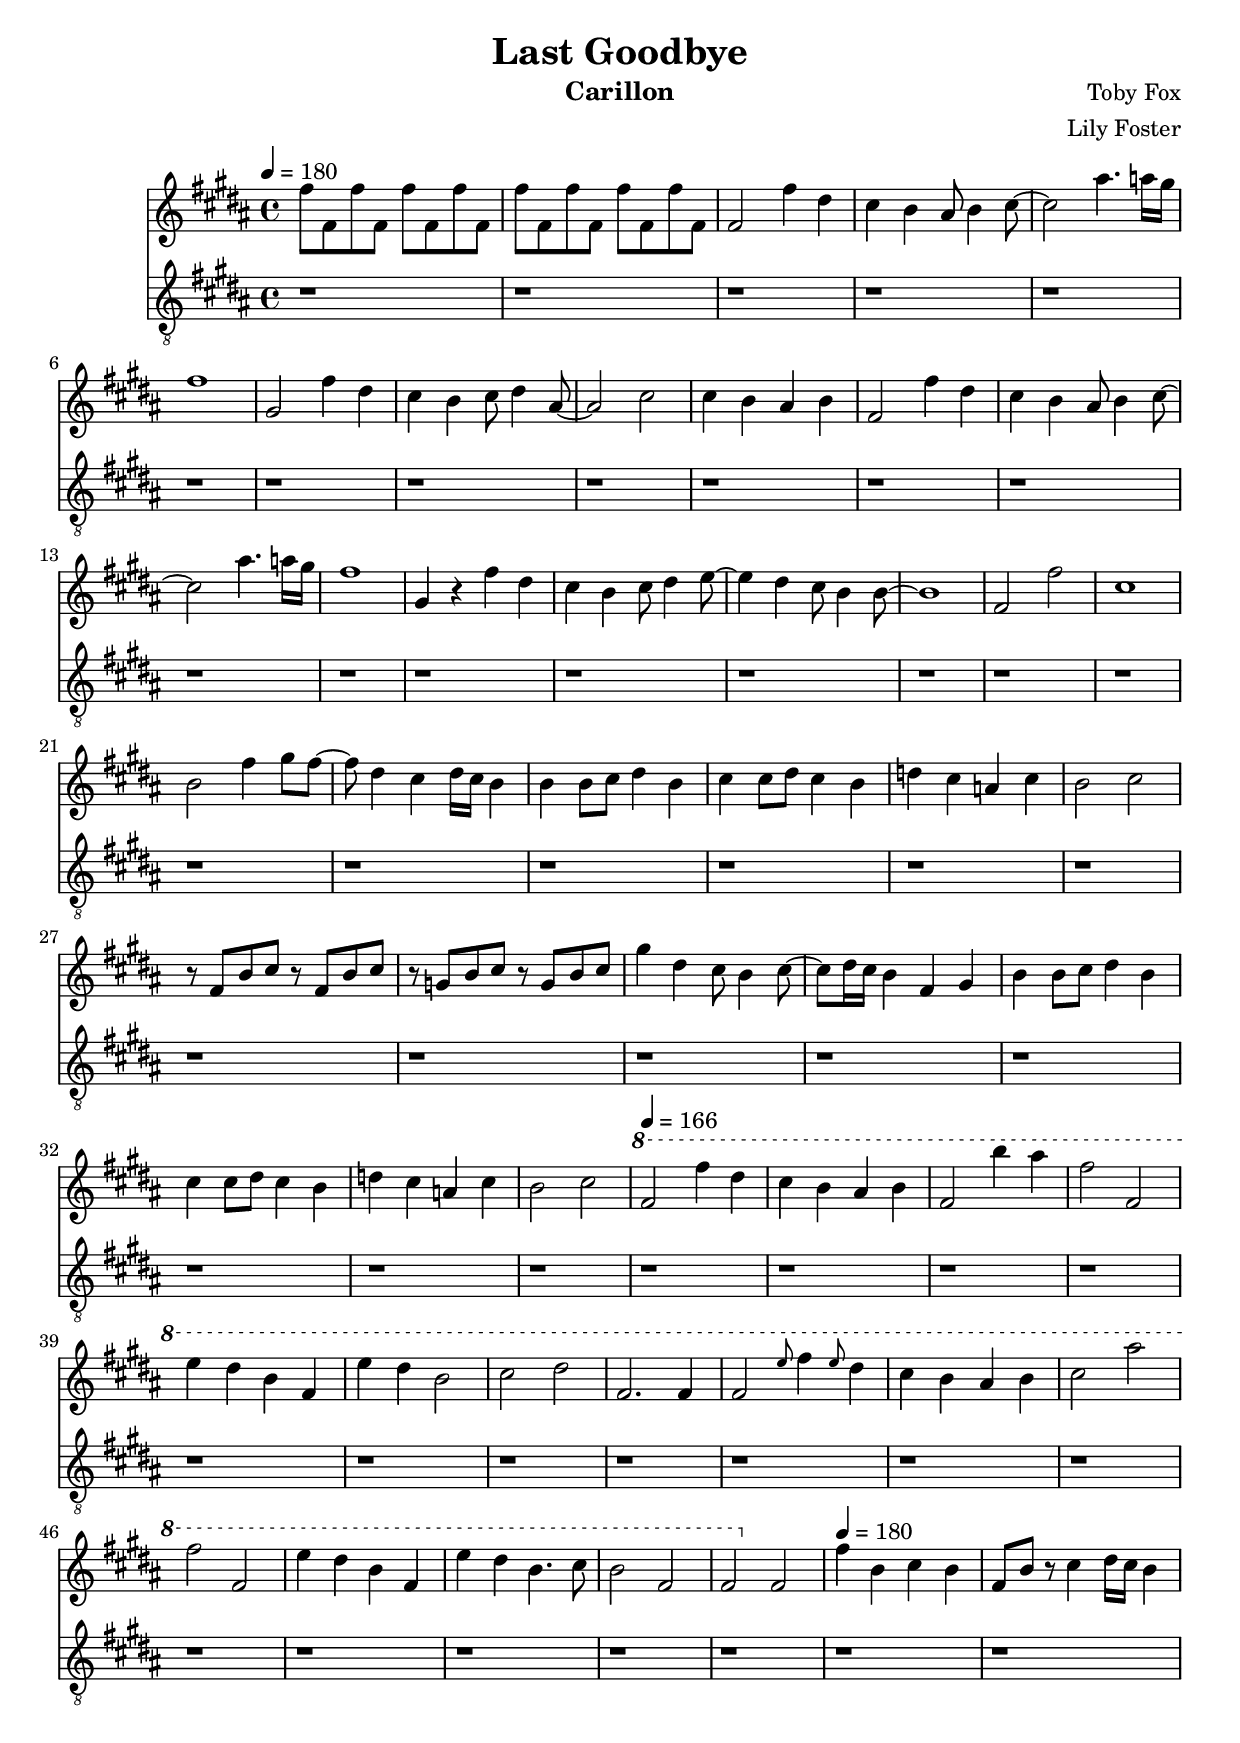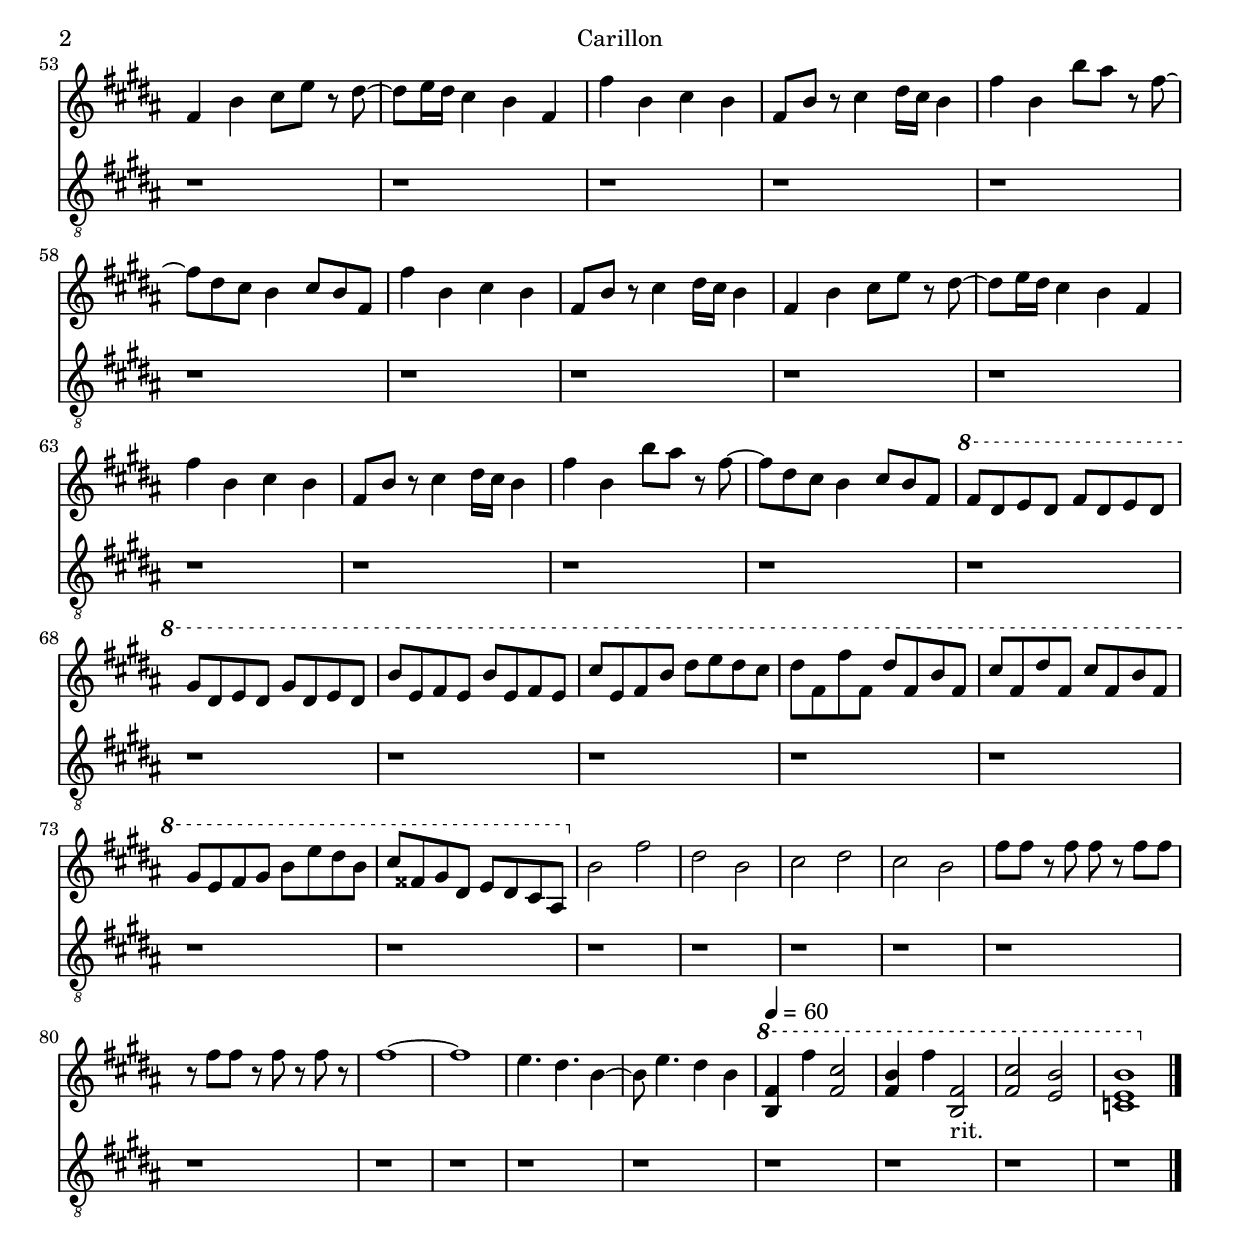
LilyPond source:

\version "2.22.1"
%
% Copyright (C) 2008--2020 NICTA
% Author: Peter Chubb <peter.chubb AT nicta.com.au>
%
% Modified by Lily Foster <lily@lily.flowers> for arpeggiating chords
%
%
%  This program is free software; you can redistribute it and/or modify
%  it under the terms of the GNU General Public License, version 3,
%  as published by the Free Software Foundation.
%
%  WARNING: this file under GPLv3 only, not GPLv3+
%
%  This program is distributed in the hope that it will be useful,
%  but WITHOUT ANY WARRANTY; without even the implied warranty of
%  MERCHANTABILITY or FITNESS FOR A PARTICULAR PURPOSE.
%  See the GNU General Public License for more details.  It is
%  available in the Lilypond source tree, or at
%  http://www.gnu.org/licenses/gpl-3.0.html
%
% This script tries to make MIDI output from LilyPond a little more realistic.
% It tries to take articulations (slurs, staccato, etc) into account, by
% replacing notes  with sequential music of suitably time-scaled note plus
% skip.
%
% Trills, turns, mordents and pralls are expanded with rallentendo
% and accelerando taken into account.
%
% As my scheme knowledge is poor (I was teaching myself as I went), there
% is much scope for improvement.

% See: http://nicta.com.au/people/chubbp/articulate for additional
% information about how the articulate function works.

%%% Supported items:
% Articulations on a single note (staccato, staccatissimo, portato, tenuto).
% Slurs and phrasing slurs.
% Ornaments (i.e. mordents, trills, turns).
% Rallentando, accelerando, ritard and 'a tempo'.
%
% Please refer to 'MIDI output' (Section 3.5) in the Notation Reference
% Manual for a more detailed list of supported items.

%%% Technical Details:
% * Any note not under a slur or phrasing slur, and not marked with an
%   explicit articulation, is shortened by ac:normalFactor (default 7/8).
%   (Shortening a note means replacing the note with a note of a smaller
%   duration, and a rest to make up for the difference between the durations
%   of the original and the shortened note.)
% * Notes marked with articulations are shortened by factors specific to the
%   articulation as follows:
%     staccato       not under a slur: ac:staccatoFactor (default 1/2)
%                    under a slur: ac:portatoFactor (default 3/4)
%     staccatissimo  ac:staccatissimoFactor (default 1/4)
%     portato        ac:portatoFactor (default 3/4)
%     tenuto         ac:tenutoFactor (default 1/1 - by default, notes marked
%                                     tenuto are not shortened)
% * Appoggiaturas are made to take half the value of the note following,
%   without taking dots into account (so in \appoggiatura c8 d2. the c
%   will take the time of a crotchet).
% * Trills and turns are expanded. The algorithm tries to choose notes
%   within the time of the current tempo that lead to each twiddle being
%   around 1/8 seconds; this can be adjusted with the ac:maxTwiddleTime
%   variable.
% * Rall, poco rall and a tempo are observed. It'd be fairly trivial to
%   make accel. and stringendo and so on work too.

%
%%%USAGE
% In the \score section do:
% \expand <<
%       all the rest of the score
% >>
% or use the lilywrap script.
%
% TO DO:
%
% * Dynamics.
%   * Fix quantisation for dynamics on single note (replace note
%     with tied 128th notes?) -- started, needs work.
%   * Make \fp do the right thing (loud start, then quiet).
%
% * Inegalite.  Notes on-beat steal time from notes off-beat.
%   Degree of stealing is a parameter: from 1.0 (straight)
%   to 1.5 (extreme swing).  Also fix tenuto to use this.
%
% * add accel (to match rall), and molto rall. I've never seen
%   molto accel but some composer somewhere has probably used it.
%
% * Fermata, and Fermata Lunga
% * Add more synonyms for accel and rall: rit ritard stringendo
%
% * Phrasing.
%   * Rall at end of piece
%   * Very slight accel into a phrase, rall out of it.
%   * Dynamics during a phrase????  unclear how these should be in
%     the general case
%
% * Trill algorithm needs work.
%
% * Cope with more ornaments/articulations.
%    inverted-turns, etc.
%   -- accent needs better control of dynamics.
%   -- Handling of generic ornaments (in lily, `\stopped'; in
%               most early music:  ornament this note (trill, turn
%               or mordent as the player wishes))

% * Automatic gruppetto at end of trill; better handling of
%      initial/final grace notes on trill

% * Automatic ornaments.
%   * Spot cadences and ornament
%   * Look for quaver-dotted note for trills, for example.
%   * Fill in steps. (Needs lookahead/lookbehind.)
% * `afterturn' -- a turn after the start of a note.
% * accidentals for trills and turns

% CHANGELOG
%  * Heikki Tauriainen: handle also the \portato articulation (both as an
%    explicit articulation, and as the articulation to use for slurred
%    notes marked \staccato).
%  * David Kastrup: remove redefinitions of \afterGrace and \appoggiatura
%    and let their actions be performed when \articulate is called by
%    recognizing and replacing LilyPond's default code for these constructs.
%    Cf issue 4517 in LilyPond's tracker.
%  * David Kastrup: basic 2.15.28 compatibility by using event-chord-wrap!
%    This should really be done by rewriting the code more thoroughly.
%  * From Iain Nicol: appoggiatura timings were out; add staccatissimo; fix
%    trillSpanner endpoints.
%  * Also handle Breathing events (by throwing them away).  This isn't ideal;
%    one should really shorten the note before a little.  But I don't know
%    how to do lookahead in scheme.
%  * Also ignore explicit line breaks.
%  * Add Mordents (reported by Patrick Karl)
%  * Thomas Morley: extend unfold-repeats to reflect the possibility to
%    customize its effect to user-settable repeat-types. Here the most general
%    setting is hard-coded, resulting in unchanged behaviour.
%  * Lily Foster: add functionality to arpeggiate chords and rename to
%    expand to avoid name clashes with the articulate script

\version "2.22.1"

#(use-modules (srfi srfi-1))
#(use-modules (srfi srfi-11))
#(use-modules (ice-9 debug))
#(use-modules (scm display-lily))

% PARAMETERS
% How much to compress notes marked Staccato.  CPE Bach says `as short as
% may conveniently be played, as if the keys were too hot to touch'.
% Most modern sources say 1/2 the notated length of a note.
#(define ac:staccatoFactor '(1 . 2))

% How much to compress notes marked staccatissimo.
#(define ac:staccatissimoFactor '(1 . 4))

% Shortening factor for notes marked portato (or slurred notes marked
% staccato).
#(define ac:portatoFactor '(3 . 4))

% And tenuto (if we ever implement time stealing, this should be >1.0)
#(define ac:tenutoFactor '(1 . 1))

% How much to articulate normal notes.  CPE Bach says 1/2 (and
% staccato should be `as short as may conveniently be played') but this
% sounds too short for modern music.  7/8 sounds about right.
#(define ac:normalFactor '(7 . 8))

% How much to slow down for a rall. or a poco rall.
% (or speed up for accel or poco accel)
#(define ac:rallFactor (ly:make-moment 60/100)) % 40% slowdown
#(define ac:pocoRallFactor (ly:make-moment 90/100)) % 10% slowdown

% The absolute time for a twiddle in a trill, in minutes.
% Start with 1/4 seconds == 1/240 minutes
#(define ac:maxTwiddleTime (ly:make-moment 1/240))

% How long ordinary grace notes should be relative to their notated
% duration.  9/40 is LilyPond's built-in behaviour for MIDI output
% (though the notation reference says 1/4).
#(define ac:defaultGraceFactor 9/40)

% What proportion of an ordinary grace note's time should be stolen
% from preceding notes (as opposed to stealing from the principal note).
% Composers' intentions for this vary.  Taking all from the preceding
% notes is LilyPond's built-in behaviour for MIDI output.
#(define ac:defaultGraceBackwardness 1)


% Internal variables, don't touch.
% (should probably be part of a context somehow)

% Whether to slur, or not
#(define ac:inSlur #f)
#(define ac:inPhrasingSlur #f)

% Whether the current noteevent is in a trill spanner
#(define ac:inTrill #f)

% assume start in C major.  Key change events override this.
% Could get from context, but don't know how.
#(define ac:current-key (make-music
          'KeyChangeEvent
          'tonic
          (ly:make-pitch -1 0 0)
          'pitch-alist
          (list (cons 0 0)
                (cons 1 0)
                (cons 2 0)
                (cons 3 0)
                (cons 4 0)
                (cons 5 0)
                (cons 6 0))))


#(define ac:currentTempo (ly:make-moment 15/1)) % 4 = 60, measured wholes per minute
#(define ac:lastTempo ac:currentTempo) % for 'a tempo' or 'tempo I'

% The duration of the current note.  Start at a crotchet
% for no good reason.
#(define ac:currentDuration (ly:make-duration 2 0 1/1))

% Amount of musical time (in whole notes) that we need to steal from the
% next events seen.
#(define ac:stealForward 0)

% List of events in the output so far, in reverse order, from which we can
% steal time.
#(define ac:eventsBackward '())

% Log events for the backward chain.
#(define (ac:logEventsBackward music)
  (music-map
   (lambda (m)
    (case (ly:music-property m 'name)
     ((EventChord)
      (set! ac:eventsBackward (cons m ac:eventsBackward))
      m)
     ((BarCheck SkipMusic)
      (let ((wm (make-sequential-music (list m))))
       (set! ac:eventsBackward (cons wm ac:eventsBackward))
       wm))
     (else
      m)))
   music))

% Steal time from the backward chain.  Adds to ac:stealForward (with a
% warning) if it couldn't backward-steal all that was desired.
#(define (ac:stealTimeBackward tosteal)
  (if (<= tosteal 0)
   #t
   (if (null? ac:eventsBackward)
    (begin
     (ly:warning (_ "articulation failed to steal ~a note backward at beginning of music; stealing forward instead") tosteal)
     (set! ac:stealForward (+ ac:stealForward tosteal)))
    (let*
     ((lastev (car ac:eventsBackward))
      (levlen (ly:moment-main (ly:music-length lastev))))
     (if (< tosteal levlen)
      (begin
       (ly:music-compress lastev (ly:make-moment (/ (- levlen tosteal) levlen)))
       #t)
      (begin
       (if (any (lambda (z) (eq? 'NoteEvent (ly:music-property z 'name)))
                (ly:music-property lastev 'elements))
        (ly:warning (_ "stealing the entirety of a note's time")))
       (set! (ly:music-property lastev 'elements) '())
       (set! ac:eventsBackward (cdr ac:eventsBackward))
       (ac:stealTimeBackward (- tosteal levlen))))))))

% Debugging: display a moment plus some text.
% Returns its moment argument so can be used in-line.
#(define (display-moment  text m)
  (display text)
  (display (list (ly:moment-main-numerator m) "/" (ly:moment-main-denominator m)))
  m
)

% Track tempo (and maybe later, other context properties)
% as they change.  Needs to better cope with saving only Tempo I,
% otherwise "a tempo" goes back to the tempo before the last change.
#(define (ac:adjust-props sym music)
  (case sym
   ((tempoWholesPerMinute)
    (set! ac:currentTempo (ly:music-property music 'value))
    (set! ac:lastTempo ac:currentTempo)
  )))

% Raise note one step in the current diatonic scale.
#(define (ac:up note)
  (let* ((pitch (ly:music-property note 'pitch))
         (notename (ly:pitch-notename pitch))
         (new-notename (if (eqv? notename 6) 0 (+ 1 notename)))
         (alterations (ly:music-property ac:current-key 'pitch-alist))
         (new-alteration (cdr (assq new-notename alterations)))
         (new-octave (if (eqv? new-notename 0) (+ 1 (ly:pitch-octave pitch))
                      (ly:pitch-octave pitch)))
       )
   (set! (ly:music-property note 'pitch)(ly:make-pitch new-octave new-notename new-alteration))))


% Lower note one step in the current diatonic scale.
#(define (ac:down note)
  (begin  (let* ((pitch (ly:music-property note 'pitch))
         (notename (ly:pitch-notename pitch))
         (new-notename (if (eqv? notename 0) 6 (- notename 1)))
         (alterations (ly:music-property ac:current-key 'pitch-alist))
         (new-alteration (cdr (assq new-notename alterations)))
         (new-octave (if (eqv? new-notename 6) (- (ly:pitch-octave pitch) 1)
                      (ly:pitch-octave pitch)))
       )
   (set! (ly:music-property note 'pitch)(ly:make-pitch new-octave new-notename new-alteration))))
)

% Shorten a note, and save the note's original duration in ac:currentDuration
#(define (ac:articulate-one-note m fraction)
  "Replace m with m*fraction"
  (if  (eq? 'NoteEvent (ly:music-property m 'name))
   (let*
    ((dur (ly:music-property m 'duration))
     (l (ly:duration-log dur))
     (d (ly:duration-dot-count dur))
     (factor (ly:duration-factor dur))
     (num (car fraction))
     (denom (cdr fraction)))
    (begin
     (set! ac:currentDuration dur)
     (set! (ly:music-property m 'duration)
      (ly:make-duration l d
       (* num (car factor))
       (* denom (cdr factor))))))
   m))

% helper routine to set duration.
#(define (ac:setduration music duration)
  "Set a note's duration."
  (let ((eventtype (ly:music-property music 'name)))
   (if
    (or
     (eq? eventtype 'NoteEvent)
     (eq? eventtype 'RestEvent)
     (eq? eventtype 'SkipEvent))
    (set! (ly:music-property music 'duration) duration))))

% Add an articulation event to a note.
% Used in afterGrace to mark all notes as tenuto, so they're not shortened
#(define (ac:add-articulation type music)
    (music-map (lambda (m)
                (if (eq? 'EventChord (ly:music-property m 'name))
                 (set! (ly:music-property m 'elements)
                  (append (ly:music-property m 'elements)
                   (list (make-music 'ArticulationEvent 'articulation-type type)))))
                m)
     music))

% Convert a long note to an equivalent set of short notes, tied together.
% This is needed to get smooth dynamics changes.
% Need to deal properly with stuff other than the notes (dynamics, markup etc)
% Still experimental, so disabled for now.
#(define (ac:to128 music) music)

#(define (ac:to128_disabled music)
  (if (or (eq? 'SkipEvent (ly:music-property music 'name))
        (eq? 'NoteEvent (ly:music-property music 'name)))
   (let* ((dur (ly:music-property music 'duration))
          (log2 (ly:duration-log dur))
         (shiftcount (- 6 log2))
         (lastm (ly:music-deep-copy (shift-duration-log music shiftcount 0))))
   (set! (ly:music-property music 'elements)
    (cons (make-music 'TieEvent) (ly:music-property music 'elements)))
   (make-sequential-music (list
                           (make-repeat "unfold" (1- (expt 2 shiftcount))
                            (make-sequential-music (list music)) '())
                           lastm)))
 music))


% absolute time in minutes of a length of music, as a rational number (moment)
#(define (ac:abstime music)
  (ly:moment-div (ly:music-length music) ac:currentTempo))

% convert absolute time (in minutes) to a moment in the current tempo
#(define (ac:abs->mom m)
  (ly:moment-mul m ac:currentTempo))


% a moment that is ac:maxTwiddletime seconds at the current tempo.
#(define (ac:targetTwiddleTime)
  (ac:abs->mom ac:maxTwiddleTime))


% Nearest twiddletime (in minutes) achievable with power-of-2 divisions of
% the original music.  (twiddletime is the time for one pair of notes
% in a trill)
% If the music has a precomputed twiddletime (e.g., from \afterGrace) use that.
#(define (ac:twiddletime music)
  (let* ((tr (filter (lambda (x)
                     (and (eq? 'ArticulationEvent (ly:music-property x 'name))
                      (string= "trill" (ly:music-property x 'articulation-type))))
              (ly:music-property music 'elements)))
         (pre-t (if (pair? tr) (ly:music-property (car tr) 'twiddle)
                 '()))
         (hemisemimom (ly:make-moment 1/64))
         (t (ac:targetTwiddleTime)))
   (if (ly:moment? pre-t)
    pre-t
    hemisemimom)))



% Note: I'm assuming early music practice of starting on the auxiliary note.
% Needs to add gruppetto if it's a long trill (TODO)
#(define (ac:trill music)
  " Replace music with time-compressed repeats of the music,
    maybe accelerating if the length is longer than a crotchet "
  (let* ((hemisemidur (ly:make-duration 5 0 1/1))
         (orig-len  (ly:music-length music))
         (t (ac:twiddletime music))
         (uppernote '())
         (note_moment (ly:moment-mul t (ly:make-moment 1/2)))
         (c1 (ly:moment-div orig-len t))
         (c2 (inexact->exact
              (round (/ (ly:moment-main-numerator c1)
                      (* 2 (ly:moment-main-denominator c1))))))
         (count (if (< c2 2) 2 c2)))

   (set! (ly:music-property music 'elements)
    (filter (lambda (y) (eq? 'NoteEvent (ly:music-property y 'name)))
     (ly:music-property music 'elements)))
   (map (lambda (y) (ac:setduration y hemisemidur))
    (ly:music-property music 'elements))
   (set! uppernote (ly:music-deep-copy music))
   (map ac:up
    (filter
     (lambda (z) (eq? 'NoteEvent (ly:music-property z 'name)))
     (ly:music-property uppernote 'elements)))

   (let* ((trillMusicElements
          (let loop ((so_far (list uppernote music))
                     (c count))
           (if (> c 1)
            (loop (append (list (ly:music-deep-copy uppernote) (ly:music-deep-copy music)) so_far) (1- c))
            so_far)))
          (trillMusic (make-sequential-music trillMusicElements))
          (newlen (ly:music-length trillMusic))
          (factor (ly:moment-div  orig-len newlen)))
    (ly:music-compress trillMusic factor)
; accelerating the music seems to put lily into an infinite loop in
; its layout and midi engines.
;    (let* ((realfactor (exp (* (/ 1.0 count) (log 0.75))))
;          (factor (ly:make-moment (inexact->exact (round (* 1024 realfactor)))
;                   1024)))
;     (ac:accel trillMusic factor))
 )))

% Copy music and strip articulations, ties, etc., for generating
% mordents etc.
#(define (ac:note-copy music)
  "return a copy of music that is only notes, no articulations, ties, slurs etc"
  (let ((new-music (ly:music-deep-copy music)))
   (set! (ly:music-property new-music 'articulations) '())
   (set! (ly:music-property new-music 'elements)
    (filter (lambda (y) (eq? 'NoteEvent (ly:music-property y 'name)))
     (ly:music-property new-music 'elements)))
   new-music))

%
% Generate a tempoChangeEvent and its associated property setting.
%
#(define (ac:tempoChange tempo)
  (make-sequential-music
   (list (make-music 'TempoChangeEvent
          'metronome-count
          tempo
          'tempo-unit
          (ly:make-duration 0 0 1/1))
    (context-spec-music
    (make-property-set 'tempoWholesPerMinute  tempo) 'Score))))

%
% Totally unfold repeats, so that the non-obvious sequencing doesn't
% confuse us.  This is necessary for time stealing to work, because
% that relies on the sequence in which we see events matching their
% audible sequence.  Also unfold multi-measure rests to equivalent
% skips, with preceding and following bar checks, so that time stealing
% can change the length of the pause without falling foul of the
% implicit bar checks.
%
#(define (ac:unfoldMusic music)
  (music-map
   (lambda (m)
    (case (ly:music-property m 'name)
     ((UnfoldedRepeatedMusic)
      (let
       ((body (ly:music-property m 'element))
        (altl (ly:music-property m 'elements))
        (rc (ly:music-property m 'repeat-count)))
       (if (null? altl)
        (make-sequential-music
         (list-tabulate rc (lambda (i) (ly:music-deep-copy body))))
        (let ((ealtl (if (> (length altl) rc) (take altl rc) altl)))
         (make-sequential-music
          (apply append!
           (append!
            (list-tabulate
             (- rc (length ealtl))
             (lambda (i) (list (ly:music-deep-copy body) (ly:music-deep-copy (car ealtl)))))
            (map (lambda (alt) (list (ly:music-deep-copy body) alt)) ealtl))))))))
     ((EventChord)
      (let-values
       (((trem evl)
         (partition (lambda (v) (eq? (ly:music-property v 'name) 'TremoloEvent))
          (ly:music-property m 'elements))))
       (if (null? trem)
        m
        (let*
         ((tremtype (ly:music-property (car trem) 'tremolo-type))
          (tremtype-log (1- (integer-length tremtype)))
          (durev (find (lambda (v) (not (null? (ly:music-property v 'duration)))) evl))
          (totaldur (if durev (ly:music-property durev 'duration) (ly:make-duration tremtype-log 0 1)))
          (tgt-nrep (/ (duration-visual-length totaldur) (duration-log-factor tremtype-log)))
          (eff-nrep (max (truncate tgt-nrep) 1))
          (tremdur (ly:make-duration tremtype-log 0
                    (* (/ tgt-nrep eff-nrep) (ly:duration-scale totaldur)))))
         (or (and (= eff-nrep tgt-nrep) (= (ash 1 tremtype-log) tremtype))
          (ly:warning (_ "non-integer tremolo ~a:~a")
           (duration->lily-string (duration-visual totaldur) #:force-duration #t #:time-scale 1)
           tremtype))
         (for-each
          (lambda (v)
           (or (null? (ly:music-property v 'duration))
            (set! (ly:music-property v 'duration) tremdur)))
          evl)
         (set! (ly:music-property m 'elements) evl)
         (make-sequential-music
          (list-tabulate eff-nrep (lambda (i) (ly:music-deep-copy m))))))))
     ((MultiMeasureRestMusic)
      (make-sequential-music
       (list
        (make-music 'BarCheck)
        (make-music 'SkipMusic 'duration (ly:music-property m 'duration))
        (make-music 'BarCheck))))
     (else
      m)))
   (unfold-repeats '() music)))

% If there's an articulation, use it.
% If in a slur, use (1 . 1) instead (unless the note is marked staccato,
% in which case use ac:portatoFactor).
% Treat phrasing slurs as slurs, but allow explicit articulation.
%
% Expect an EventChord.
%
% trills, turns, ornaments etc.  are also treated as Articulations.
% Split into two functions:
%  ac:getactions traverses the elements in the EventChord
%               and calculates the parameters.
%  ac:articulate-chord applies the actions to each NoteEvent in
%               the EventChord.
#(define (ac:getactions music)
  (let ((at-end-of-slur #f))
   (let  loop ((factor ac:normalFactor)
               (newelements '())
               (es (ly:music-property music 'elements))
               (actions '()))
    (if (null? es)
     (begin
      (set! (ly:music-property music 'elements) (reverse newelements))
      (if
       (not (any (lambda (m) (music-is-of-type? m 'rhythmic-event))
                 newelements))
       actions
       (append
        (let ((st ac:stealForward))
         (if (= st 0)
          '()
          (begin
           (set! ac:stealForward 0)
           (list 'steal st))))
        actions
        (cond
         (ac:inTrill '(trill))
         ((and (eq? factor ac:normalFactor) (or ac:inSlur ac:inPhrasingSlur))
          (list 'articulation  '(1 . 1)))
         ((and (eq? factor ac:staccatoFactor) (or ac:inSlur at-end-of-slur))
          (list 'articulation ac:portatoFactor))
         (else (list 'articulation  factor))))))
     ; else part
     (let ((e (car es))
           (tail (cdr es)))
      (case (ly:music-property e 'name)

       ((BeamEvent) ; throw away beam events, or they'll be duplicated by turn or trill
        (loop factor newelements tail actions))

       ((LineBreakEvent FingeringEvent MarkEvent BreathingEvent TieEvent SkipEvent RestEvent) ; pass through some events.
        (loop (cons 1 1) (cons e newelements) tail actions))

       ((ArticulationEvent)
        (let ((articname (ly:music-property e 'articulation-type)))
         ; TODO: add more here
         (cond
          ((string= articname "staccato")
           (loop ac:staccatoFactor newelements tail actions))
          ((string= articname "staccatissimo")
           (loop ac:staccatissimoFactor newelements tail actions))
          ((string= articname "portato")
           (loop ac:portatoFactor newelements tail actions))
          ((string= articname "tenuto")
           (loop ac:tenutoFactor newelements tail actions))
          ((string= articname "mordent")
           (loop (cons 1 1) newelements tail (cons 'mordent actions)))
          ((string= articname "prall")
           (loop (cons 1 1) newelements tail (cons 'prall actions)))
          ((string= articname "trill")
           (loop (cons 1 1) newelements tail (cons 'trill actions)))
          ((string= articname "turn")
           (loop (cons 1 1) newelements tail (cons 'turn actions)))
          (else (loop factor (cons e newelements) tail actions)))))

       ((TextScriptEvent)
        (let ((t (ly:music-property e 'text)))
         (if (not (string? t))
          (loop factor (cons e newelements) tail actions)
          (begin
           (cond
            ((or
              (string= t "rall")
              (string= t "Rall")
              (string= t "rit.")
              (string= t "rall."))
             (loop factor (cons e newelements) tail (cons 'rall actions)))
            ((or
              (string= t "accelerando")
              (string= t "accel")
              (string= t "accel."))
             (loop factor (cons e newelements) tail (cons 'accel actions)))
            ((or
              (string= t "poco accel."))
             (loop factor (cons e newelements) tail (cons 'pocoAccel actions)))
            ((or
              (string= t "poco rall.")
              (string= t "poco rit."))
             (loop factor (cons e newelements) tail (cons 'pocoRall actions)))
            ((or (string= t "a tempo")
              (string= t "tempo I"))
           (loop factor (cons e newelements) tail (cons 'aTempo actions)))
            (else (loop factor (cons e newelements) tail actions)))))))

       ((SlurEvent)
        (let ((direction (ly:music-property e 'span-direction)))
         (set! ac:inSlur (eqv? direction -1))
         (set! at-end-of-slur (eqv? direction 1))
         (loop factor newelements tail actions)))

       ((TrillSpanEvent)
        (let ((direction (ly:music-property e 'span-direction)))
         (set! ac:inTrill (eqv? direction -1))
         (if ac:inTrill
          (loop factor newelements tail (cons 'trill actions))
          (loop factor (cons e newelements) tail actions))))

       ((PhrasingSlurEvent)
        (let ((direction (ly:music-property e 'span-direction)))
         (set! ac:inPhrasingSlur (eqv? direction -1))
         (loop factor newelements tail actions)))

       (else (loop factor (cons e newelements) tail actions))))))))



#(define (ac:articulate-chord music)
  (cond
   ((eq? 'EventChord (ly:music-property music 'name))
    (ac:logEventsBackward
     (let loop ((actions (ac:getactions music)))
      (if (null? actions)
        (if (ly:moment<? (ly:make-moment 1/4) (ly:music-length music))
         (ac:to128  music)
         music)

      (case (car actions)

       ((articulation)
        (map
         (lambda (x) (ac:articulate-one-note x (cadr actions)))
         (ly:music-property music 'elements))
        (let*
         ((num (caadr actions))
          (denom (cdadr actions))
          (mult (ly:duration-factor ac:currentDuration))
          (newnum (* (- denom num) (car mult)))
          (newdenom (* (cdr mult) denom))
          (len (ly:duration-log ac:currentDuration))
          (dots (ly:duration-dot-count ac:currentDuration)))

         (if (not (eqv? num denom))
          (make-sequential-music
           (list (ac:to128 music)
           (make-music 'EventChord 'elements
            (list
             (make-music 'RestEvent 'duration (ly:make-duration len dots newnum newdenom))))))
          music)))

       ((accel)
        (set! ac:lastTempo ac:currentTempo)
        (set! ac:currentTempo (ly:moment-div ac:currentTempo ac:rallFactor))
        (let ((pset (ac:tempoChange ac:currentTempo)))
         (if (null? (cdr actions))
          (make-sequential-music (list pset music))
          (make-sequential-music
           (list pset (loop (cdr actions)))))))

       ((pocoAccel)
        (set! ac:lastTempo ac:currentTempo)
        (set! ac:currentTempo (ly:moment-div ac:currentTempo ac:pocoRallFactor))
        (let ((pset (ac:tempoChange ac:currentTempo)))
         (if (null? (cdr actions))
          (make-sequential-music (list pset music))
          (make-sequential-music
           (list pset (loop (cdr actions)))))))

       ((rall)
        (set! ac:lastTempo ac:currentTempo)
        (set! ac:currentTempo (ly:moment-mul ac:currentTempo ac:rallFactor))
        (let ((pset (ac:tempoChange ac:currentTempo)))
         (if (null? (cdr actions))
          (make-sequential-music (list pset music))
          (make-sequential-music
           (list pset (loop (cdr actions)))))))

       ((pocoRall)
        (set! ac:lastTempo ac:currentTempo)
        (set! ac:currentTempo (ly:moment-mul ac:currentTempo ac:pocoRallFactor))
        (let ((pset (ac:tempoChange ac:currentTempo)))
         (if (null? (cdr actions))
          (make-sequential-music (list pset music))
          (make-sequential-music
           (list pset (loop (cdr actions)))))))

       ((aTempo)
        (set! ac:currentTempo ac:lastTempo)

        (let ((pset (ac:tempoChange ac:currentTempo)))
         (if (null? (cdr actions))
          (make-sequential-music (list pset music))
          (make-sequential-music
           (list pset (loop (cdr actions)))))))

       ((trill)
         (ac:trill music))

       ((prall)
        ; A pralltriller symbol can either mean an inverted mordent
        ; or a half-shake -- a short, two twiddle trill.
        ; We implement as a half-shake.
        (let*
         ((origlength (ly:music-length music))
          (gracedur (ly:make-duration 5 0 1/1))
          (gracenote (ac:note-copy music))
          (abovenote (ac:note-copy music))
          (abovenoteTwo (ac:note-copy music))
          (mainnote (ly:music-deep-copy music)))

         (map (lambda (y) (ac:setduration y gracedur))
          (ly:music-property gracenote 'elements))
         (map (lambda (y) (ac:setduration y gracedur))
          (ly:music-property abovenote 'elements))
         (map (lambda (y) (ac:setduration y gracedur))
          (ly:music-property abovenoteTwo 'elements))
         (map ac:up
          (filter
           (lambda (z) (eq? 'NoteEvent (ly:music-property z 'name)))
           (ly:music-property abovenote 'elements)))
         (map ac:up
          (filter
           (lambda (z) (eq? 'NoteEvent (ly:music-property z 'name)))
           (ly:music-property abovenoteTwo 'elements)))
         (let* ((prallMusic (make-sequential-music
                              (list abovenote gracenote abovenoteTwo mainnote)))
                 (newlen (ly:music-length prallMusic))
                 (factor (ly:moment-div origlength newlen)))
           (ly:music-compress prallMusic factor))))

       ((mordent)
        (let*
         ((origlength (ly:music-length music))
          (gracedur (ly:make-duration 5 0 1/1))
          (gracenote (ac:note-copy music))
          (belownote (ac:note-copy music)))
         (map (lambda (y) (ac:setduration y gracedur))
          (ly:music-property gracenote 'elements))
         (map (lambda (y) (ac:setduration y gracedur))
               (ly:music-property belownote 'elements))
         (map ac:down
          (filter
           (lambda (z) (eq? 'NoteEvent (ly:music-property z 'name)))
           (ly:music-property belownote 'elements)))

         (let* ((mordentMusic (make-sequential-music (list gracenote belownote music)))
                (newlen (ly:music-length mordentMusic))
                (factor (ly:moment-div origlength newlen)))
          (ly:music-compress mordentMusic factor))))

       ((turn)
        (let*
         ((dur (ly:music-property
                (car (ly:music-property music 'elements)) 'duration))
          (factor (ly:duration-factor dur))
          (newdur (ly:make-duration (+ (ly:duration-log dur) 2)
                   (ly:duration-dot-count dur) (car factor)(cdr factor))))
         (begin
          (map (lambda (y) (ac:setduration y newdur))
           (ly:music-property music 'elements))
          (let* ((above (ly:music-deep-copy music))
                 (below (ly:music-deep-copy music))
                 (newmusic (make-sequential-music (list above music below music))))
           (begin
            (map ac:down
             (filter
              (lambda (z) (eq? 'NoteEvent (ly:music-property z 'name)))
              (ly:music-property below 'elements)))
            (map ac:up
             (filter
              (lambda (z) (eq? 'NoteEvent (ly:music-property z 'name)))
              (ly:music-property above 'elements)))
            newmusic)))))
       ((steal)
        (let
         ((totallen (ly:moment-main (ly:music-length music)))
          (steallen (cadr actions)))
         (if (>= steallen totallen)
          (begin
           (if (any (lambda (z) (eq? 'NoteEvent (ly:music-property z 'name)))
                    (ly:music-property music 'elements))
            (ly:warning (_ "stealing the entirety of a note's time")))
           (set! ac:stealForward (- steallen totallen))
           (make-sequential-music '()))
          (begin
           (ly:music-compress music (ly:make-moment (/ (- totallen steallen) totallen)))
           (loop (cddr actions))))))

     )))))

   ((eq? 'GraceMusic (ly:music-property music 'name))
    (let
     ((first-ev
       (call-with-current-continuation
        (lambda (yield-fev)
         (music-map
          (lambda (m)
           (if (eq? 'EventChord (ly:music-property m 'name))
            (yield-fev m)
            m))
          music)
         #f))))
     (if first-ev
      (let ((fev-pos (find-tail (lambda (m) (eq? m first-ev)) ac:eventsBackward)))
       (if fev-pos
        (set! ac:eventsBackward (cdr fev-pos))
        (ly:warning (_ "articulation of grace notes has gone awry"))))))
    (let*
     ((gmus (ly:music-compress (ly:music-property music 'element)
                               (ly:make-moment ac:defaultGraceFactor)))
      (glen (ly:moment-main (ly:music-length gmus))))
     (ac:stealTimeBackward (* glen ac:defaultGraceBackwardness))
     (set! ac:stealForward (+ ac:stealForward (* glen (- 1 ac:defaultGraceBackwardness))))
     gmus))

   ((memq (ly:music-property music 'name) '(BarCheck SkipMusic))
    (let ((totallen (ly:moment-main (ly:music-length music)))
          (steallen ac:stealForward))
     (cond
      ((= steallen 0)
       (ac:logEventsBackward music))
      ((< steallen totallen)
       (set! ac:stealForward 0)
       (ac:logEventsBackward
        (ly:music-compress music (ly:make-moment (/ (- totallen steallen) totallen)))))
      (else
       (set! ac:stealForward (- steallen totallen))
       (make-sequential-music '())))))

   ((eq? 'KeyChangeEvent (ly:music-property music 'name))
    (set! ac:current-key music)
    music)

   ((eq? 'PropertySet (ly:music-property music 'name))
    (ac:adjust-props (ly:music-property music 'symbol) music)
    music)

   (else music)))



% At last ... here's the music function that applies all the above to a
% score.
expand = #(define-music-function (music)
               (ly:music?)
               "Adjust times of note to add tenuto, staccato and
                normal articulations.
                "
               (dynamic-wind
                (lambda ()
                 (set! ac:stealForward 0)
                 (set! ac:eventsBackward '()))
                (lambda ()
                 (music-map
                  ac:articulate-chord
                  (ac:startup-replacements music)))
                (lambda ()
                 (or (= ac:stealForward 0)
                  (begin
                   (ly:warning (_ "articulation failed to steal ~a note at end of music") ac:stealForward)
                   (set! ac:stealForward 0)))
                 (set! ac:eventsBackward '()))))

#(define (ac:startup-replacements music)
   (fold (lambda (f m) (f m))
	 music
	 (list
	  event-chord-wrap!
	  ac:replace-aftergrace
	  ac:replace-appoggiatura
	  ac:replace-arpeggio
	  ac:unfoldMusic)))

#(define (ac:replace-aftergrace music)
   (map-some-music
    (lambda (expr)
      (with-music-match
       (expr (music 'SimultaneousMusic
		    elements (?before-grace
			      (music 'SequentialMusic
				     elements ((music 'SkipMusic)
					       (music 'GraceMusic
						      element ?grace))))))
       (ac:aftergrace ?before-grace ?grace)))
    music))

#(define (ac:replace-appoggiatura music)
   ;; appoggiature are ugly to deal with since they require a main
   ;; note following them.  We only try dealing with this followership
   ;; in sequential music
   (map-some-music
    (lambda (m)
      (if (eq? 'SequentialMusic (ly:music-property m 'name))
	  (pair-for-each
	   (lambda (elts)
	     (let ((expr (car elts))
		   (main (and (pair? (cdr elts)) (cadr elts))))
	       (and main
		    ;;stolen from define-music-display-methods
		    (with-music-match
		     (expr (music
			    'GraceMusic
			    element (music
				     'SequentialMusic
				     elements (?start
					       ?music
					       ?stop))))
		     ;; we check whether ?start and ?stop look like
		     ;; startAppoggiaturaMusic stopAppoggiaturaMusic
		     (and (with-music-match (?start (music
						     'SequentialMusic
						     elements ((music
								'EventChord
								elements
								((music
								  'SlurEvent
								  span-direction START))))))
					    #t)
			  (with-music-match (?stop (music
						    'SequentialMusic
						    elements ((music
							       'EventChord
							       elements
							       ((music
								 'SlurEvent
								 span-direction STOP))))))
					    #t)
			  (let* ((app (ac:appoggiatura ?music main))
				 (apps (ly:music-property app 'elements)))
			    (set-car! elts (car apps))
			    (set-car! (cdr elts) (cadr apps))
			    #f))))))
	   (ly:music-property m 'elements)))
      #f)
    music))

#(define (ac:replace-arpeggio music)
   (map-some-music
    (lambda (expr)
      (with-music-match (expr (music 'EventChord elements ?notes))
        (ac:arpeggiate ?notes)))
    music))

% Override \afterGrace to be in terms of audio, not spacing.
% Special handling for a gruppetto after a trill.
#(define (ac:aftergrace main grace)
  (let*
   ((main-length (ly:music-length main))
    (grace-orig-length (ly:music-length grace))
    (gracelen (ac:twiddletime main))
    (grace-factor (ly:moment-div gracelen grace-orig-length))
    (new-main-length (ly:moment-sub main-length gracelen))
    (factor (ly:moment-div new-main-length main-length))
  )
   (map (lambda (y) (set! (ly:music-property y 'twiddle) gracelen))
         (filter (lambda (z)
                  (and
                   (eq? 'ArticulationEvent (ly:music-property z 'name))
                   (string= "trill" (ly:music-property z 'articulation-type))))
          (ly:music-property main 'elements)))
   (ac:add-articulation "tenuto" grace)
   (make-sequential-music  (list (ly:music-compress main factor) (ly:music-compress grace grace-factor)))))

% An appoggiatura takes half the duration of the main note,
% or 1/3 if the note is dotted (i.e., half the undotted equivalent time)
% Somewhere around the end of the 19th, start of 20th century the rules
% changed, but my main interest is early music.
#(define (ac:appoggiatura grace main)
  (let* ((maindur (ly:music-length main))
         (grace-orig-len (ly:music-length grace))
         (main-orig-len (ly:music-length main))
         (numerator (ly:moment-main-numerator maindur))
         (factor (if (eqv? (remainder numerator 3) 0)
                  (ly:make-moment 1/3) (ly:make-moment 1/2))))
   (ly:music-compress grace
    (ly:moment-mul factor (ly:moment-div main-orig-len grace-orig-len)))
   (ly:music-compress main (ly:moment-sub (ly:make-moment 1/1) factor))

    (set! (ly:music-property grace 'elements)
     (append (ly:music-property grace 'elements)
      (list (make-music 'SlurEvent 'span-direction -1))))
    (set! (ly:music-property main 'elements)
     (append (ly:music-property main 'elements)
      (list (make-music 'SlurEvent 'span-direction 1))))
     (make-sequential-music (list grace main))))

#(define (ac:arpeggiate chord)
  (if (null? (filter (lambda (e) (eq? 'ArpeggioEvent (ly:music-property e 'name))) chord))
   (make-music 'EventChord 'elements chord)
   (let* ((notes (filter (lambda (e) (eq? 'NoteEvent (ly:music-property e 'name))) chord)))
    (make-sequential-music (list
     (make-music 'ContextSpeccedMusic 'context-type 'Bottom 'element (make-music 'PropertySet 'symbol 'tieWaitForNote 'value #t))
     (make-music 'GraceMusic 'element
      (make-music 'SequentialMusic 'elements
       (list
        (make-music 'SequentialMusic 'elements (list))
        (make-sequential-music (append-map
         (lambda (note) (list (make-music 'NoteEvent 'pitch (ly:music-property note 'pitch) 'duration (ly:make-duration 4) 'articulations (list (make-music 'TieEvent)))))
         notes))
        (make-music 'SequentialMusic 'elements (list)))))
     (make-music 'EventChord 'elements notes))))))


\header {
  title = "Last Goodbye"
  instrument = "Carillon"
  composer = "Toby Fox"
  arranger = "Lily Foster"
}

main_tempo = \tempo 4 = 180
main_key = \key b \major

melody = \relative c'' {
  % intro
  fis8 fis, fis' fis, fis' fis, fis' fis,
  fis'8 fis, fis' fis, fis' fis, fis' fis,

  % part 1
  fis2 fis'4 dis
  cis4 b ais8 b4 cis8~
  cis2 ais'4. a16 gis
  fis1

  gis,2 fis'4 dis
  cis4 b cis8 dis4 ais8~
  ais2 cis
  cis4 b ais b

  fis2 fis'4 dis
  cis4 b ais8 b4 cis8~
  cis2 ais'4. a16 gis
  fis1

  gis,4 r fis' dis
  cis4 b cis8 dis4 e8~
  e4 dis4 cis8 b4 b8~
  b1

  % part 2
  fis2 fis'2
  cis1
  b2 fis'4 gis8 fis~
  fis8 dis4 cis4 dis16 cis b4

  b4 b8 cis dis4 b
  cis4 cis8 dis cis4 b
  d4 cis a cis
  b2 cis

  r8 fis, b cis r8 fis, b cis
  r8 g b cis r8 g b cis
  gis'4 dis cis8 b4 cis8~
  cis8 dis16 cis b4 fis gis

  b4 b8 cis dis4 b
  cis4 cis8 dis cis4 b
  d4 cis a cis
  b2 cis

  % part 3
  \tempo 4 = 166 \ottava #1 fis2 fis'4 dis
  cis4 b ais b
  fis2 b'4 ais
  fis2 fis,

  e'4 dis b fis
  e'4 dis b2
  cis2 dis
  fis,2. fis4

  fis2 \grace { e'8 } fis4 \grace { e8 } dis4
  cis4 b ais b
  cis2 ais'2
  fis2 fis,

  e'4 dis b fis
  e'4 dis b4. cis8
  b2 fis
  fis2 \ottava #0 fis,2

  % part 4
  \main_tempo
  fis'4 b, cis b
  fis8 b r cis4 dis16 cis b4
  fis4 b cis8 e r dis8~
  dis8 e16 dis cis4 b fis

  fis'4 b, cis b
  fis8 b r cis4 dis16 cis b4
  fis'4 b, b'8 ais r fis8~
  fis8 dis cis b4 cis8 b fis

  fis'4 b, cis b
  fis8 b r cis4 dis16 cis b4
  fis4 b cis8 e r dis8~
  dis8 e16 dis cis4 b fis

  fis'4 b, cis b
  fis8 b r cis4 dis16 cis b4
  fis'4 b, b'8 ais r fis8~
  fis8 dis cis b4 cis8 b fis

  % part 5
  \ottava #1 fis'8 dis e dis fis dis e dis
  gis8 dis e dis gis dis e dis
  b'8 e, fis e b' e, fis e
  cis'8 e, fis b dis e dis cis

  dis8 fis, fis' fis, dis' fis, b fis
  cis'8 fis, dis' fis, cis' fis, b fis
  gis8 e fis gis b e dis b
  cis8 fisis, gis dis e dis cis ais \ottava #0

  b2 fis'
  dis2 b
  cis2 dis
  cis2 b

  fis'8 fis r fis fis r fis fis
  r8 fis fis r fis r fis r
  fis1~
  fis1

  e4. dis b4~
  b8 e4. dis4 b

  % outro
  \tempo 4 = 60 \ottava #1 <b fis'>4 fis'' <fis, cis'>2
  <fis b>4 fis' <b,, fis'>2-"rit."
  <fis' cis'>2 <e b'>
  <c e b'>1 \ottava #0

  \bar "|."
}

bass = \relative c' {
  % intro
  r1
  r1

  % part 1
  r1
  r1
  r1
  r1

  r1
  r1
  r1
  r1

  r1
  r1
  r1
  r1

  r1
  r1
  r1
  r1

  % part 2
  r1
  r1
  r1
  r1

  r1
  r1
  r1
  r1

  r1
  r1
  r1
  r1

  r1
  r1
  r1
  r1

  % part 3
  \tempo 4 = 166 r1
  r1
  r1
  r1

  r1
  r1
  r1
  r1

  r1
  r1
  r1
  r1

  r1
  r1
  r1
  r1

  % part 4
  \main_tempo
  r1
  r1
  r1
  r1

  r1
  r1
  r1
  r1

  r1
  r1
  r1
  r1

  r1
  r1
  r1
  r1

  % part 5
  r1
  r1
  r1
  r1

  r1
  r1
  r1
  r1

  r1
  r1
  r1
  r1

  r1
  r1
  r1
  r1

  r1
  r1

  % outro
  \tempo 4 = 60 r1
  r1
  r1
  r1

  \bar "|."
}

keys = \new Staff {
  \clef "treble"

  \main_tempo
  \main_key

  \melody
}

pedals = \new Staff {
  \clef "treble_8"

  \main_tempo
  \main_key

  \bass
}

\score {
  <<
    \keys
    \pedals
  >>

  \layout {}
}

\score {
  \expand \unfoldRepeats <<
    \keys
    \pedals
  >>

  \midi {}
}
